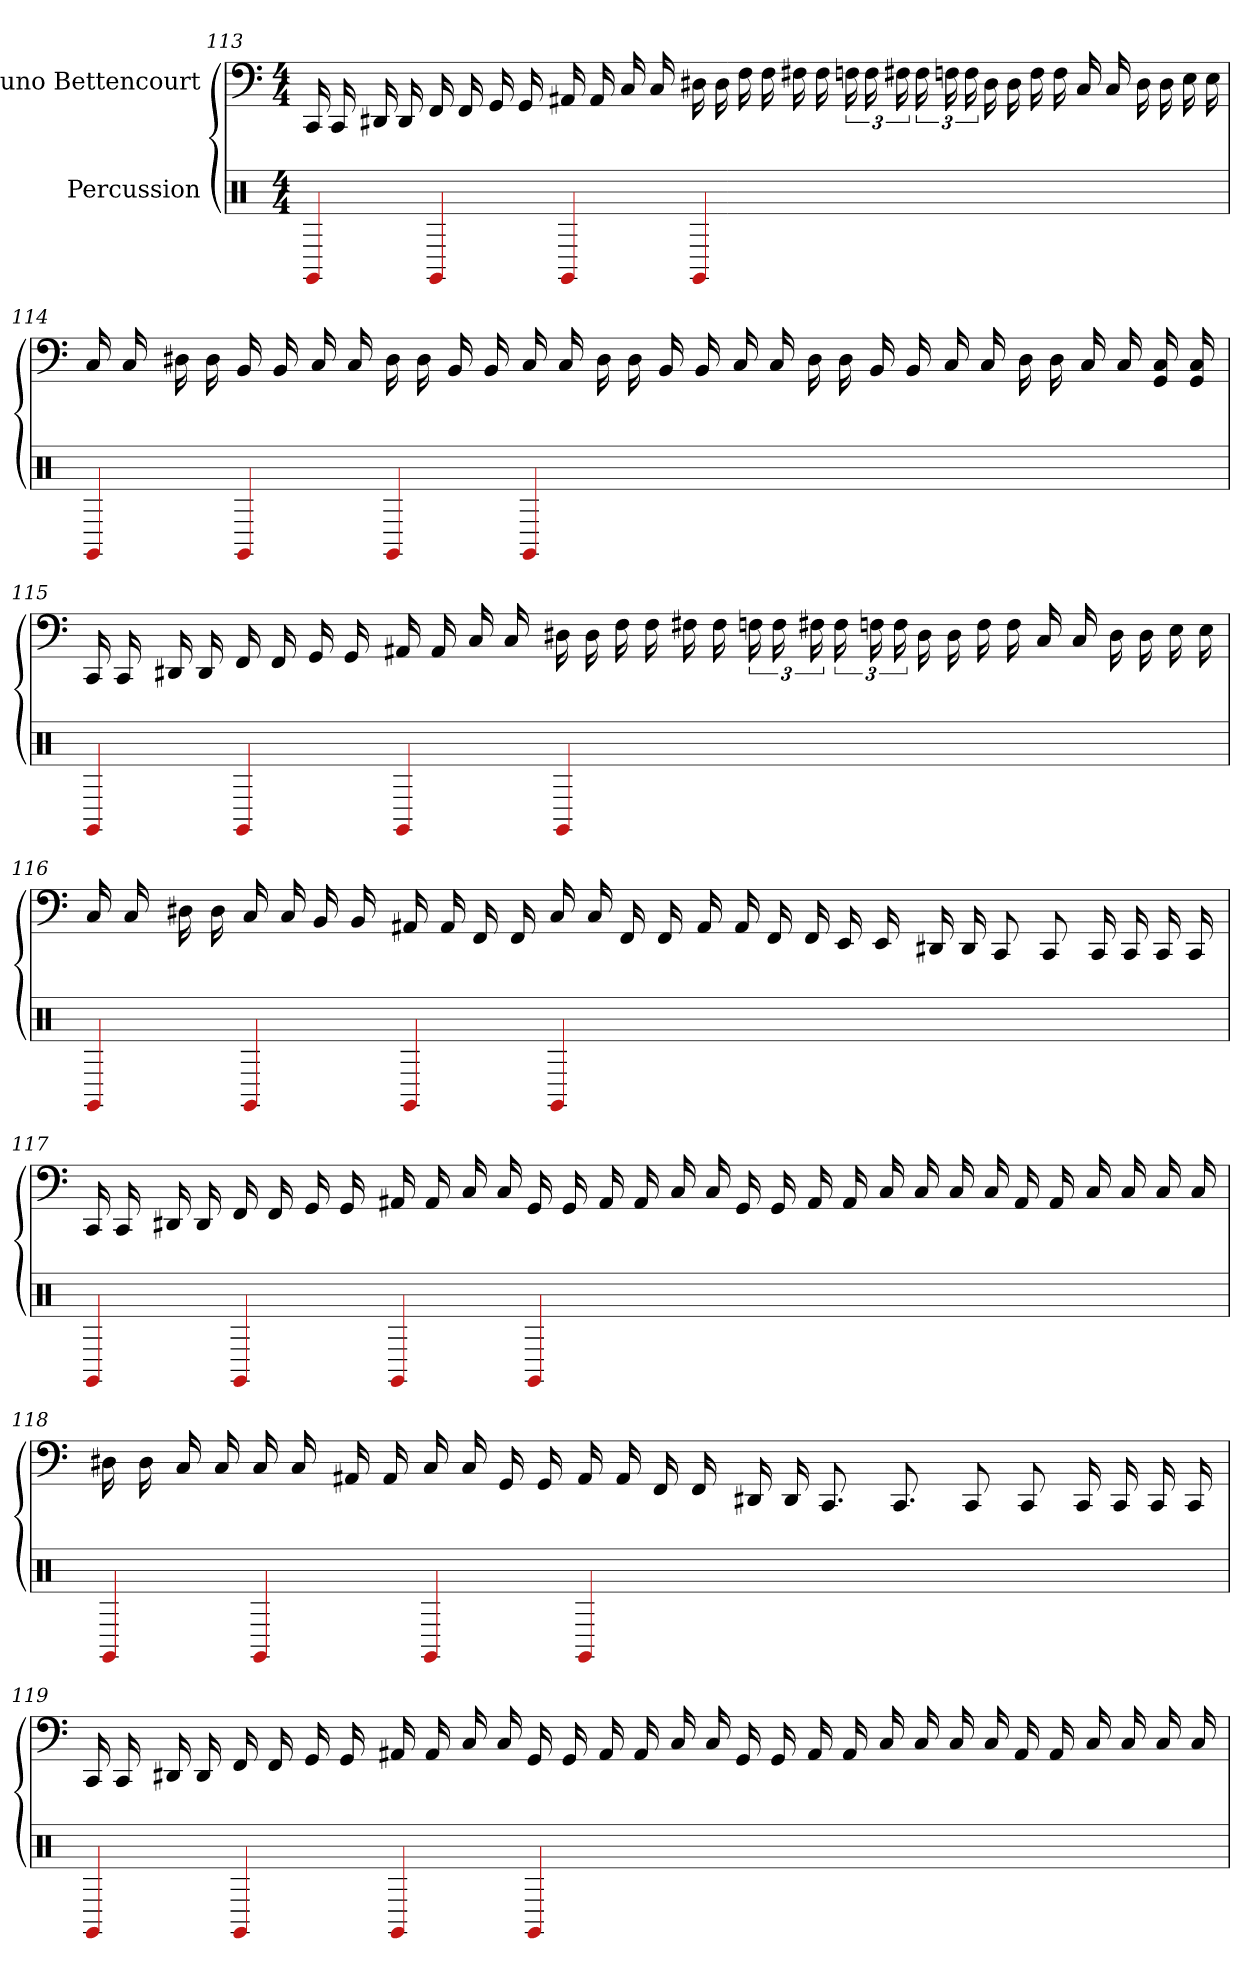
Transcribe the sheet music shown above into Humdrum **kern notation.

**kern	**kern
*part2	*part1
*staff2	*staff1
*I"Percussion	*I"Nuno Bettencourt
*clefX	*
*k[]	*k[]
*M4/4	*M4/4
=113	=113
4GG#	16CC
.	16CC
.	16DD#
.	16DD#
4GG#	16FF
.	16FF
.	16GG
.	16GG
4GG#	16AA#
.	16AA#
.	16C
.	16C
4GG#	16D#
.	16D#
.	16F
.	16F
1ryy	16F#
.	16F#
.	24F
.	24F
.	24F#
.	24F#
.	24F
.	24F
.	16D#
.	16D#
.	16F
.	16F
.	16C
.	16C
.	16D#
.	16D#
.	16E
.	16E
=114	=114
4GG#	16C
.	16C
.	16D#
.	16D#
4GG#	16BB
.	16BB
.	16C
.	16C
4GG#	16D#
.	16D#
.	16BB
.	16BB
4GG#	16C
.	16C
.	16D#
.	16D#
1ryy	16BB
.	16BB
.	16C
.	16C
.	16D#
.	16D#
.	16BB
.	16BB
.	16C
.	16C
.	16D#
.	16D#
.	16C
.	16C
.	16C 16GG
.	16C 16GG
=115	=115
4GG#	16CC
.	16CC
.	16DD#
.	16DD#
4GG#	16FF
.	16FF
.	16GG
.	16GG
4GG#	16AA#
.	16AA#
.	16C
.	16C
4GG#	16D#
.	16D#
.	16F
.	16F
1ryy	16F#
.	16F#
.	24F
.	24F
.	24F#
.	24F#
.	24F
.	24F
.	16D#
.	16D#
.	16F
.	16F
.	16C
.	16C
.	16D#
.	16D#
.	16E
.	16E
=116	=116
4GG#	16C
.	16C
.	16D#
.	16D#
4GG#	16C
.	16C
.	16BB
.	16BB
4GG#	16AA#
.	16AA#
.	16FF
.	16FF
4GG#	16C
.	16C
.	16FF
.	16FF
1ryy	16AA#
.	16AA#
.	16FF
.	16FF
.	16EE
.	16EE
.	16DD#
.	16DD#
.	8CC
.	8CC
.	16CC
.	16CC
.	16CC
.	16CC
=117	=117
4GG#	16CC
.	16CC
.	16DD#
.	16DD#
4GG#	16FF
.	16FF
.	16GG
.	16GG
4GG#	16AA#
.	16AA#
.	16C
.	16C
4GG#	16GG
.	16GG
.	16AA#
.	16AA#
1ryy	16C
.	16C
.	16GG
.	16GG
.	16AA#
.	16AA#
.	16C
.	16C
.	16C
.	16C
.	16AA#
.	16AA#
.	16C
.	16C
.	16C
.	16C
=118	=118
4GG#	16D#
.	16D#
.	16C
.	16C
4GG#	16C
.	16C
.	16AA#
.	16AA#
4GG#	16C
.	16C
.	16GG
.	16GG
4GG#	16AA#
.	16AA#
.	16FF
.	16FF
1ryy	16DD#
.	16DD#
.	8.CC
.	8.CC
.	8CC
.	8CC
.	16CC
.	16CC
.	16CC
.	16CC
=119	=119
4GG#	16CC
.	16CC
.	16DD#
.	16DD#
4GG#	16FF
.	16FF
.	16GG
.	16GG
4GG#	16AA#
.	16AA#
.	16C
.	16C
4GG#	16GG
.	16GG
.	16AA#
.	16AA#
1ryy	16C
.	16C
.	16GG
.	16GG
.	16AA#
.	16AA#
.	16C
.	16C
.	16C
.	16C
.	16AA#
.	16AA#
.	16C
.	16C
.	16C
.	16C
=	=
*-	*-
